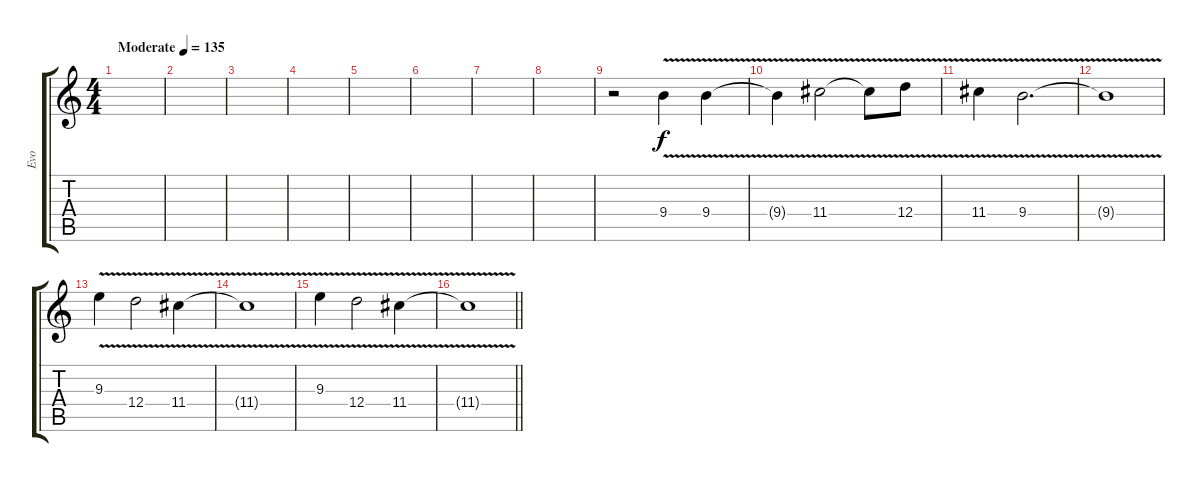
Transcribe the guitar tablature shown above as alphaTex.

\track ("Evo" "Evo") {instrument overdrivenguitar}
\staff {score tabs}
\tuning (E4 B3 G3 D3 A2 E2) {hide}
\ts (4 4)
\tempo (135 "Moderate")
\clef g2
\ks c
|
|
|
|
|
|
|
|
r.2 9.4{v}.4 9.4{v}.4 |
9.4{t}.4 11.4{v}.2 11.4{t}.8 12.4{v}.8 |
11.4{v}.4 9.4{v}.2{d} |
9.4{t}.1 |
9.3{v}.4 12.4{v}.2 11.4{v}.4 |
11.4{t}.1 |
9.3{v}.4 12.4{v}.2 11.4{v}.4 |
\barLineRight lightlight
11.4{t}.1
